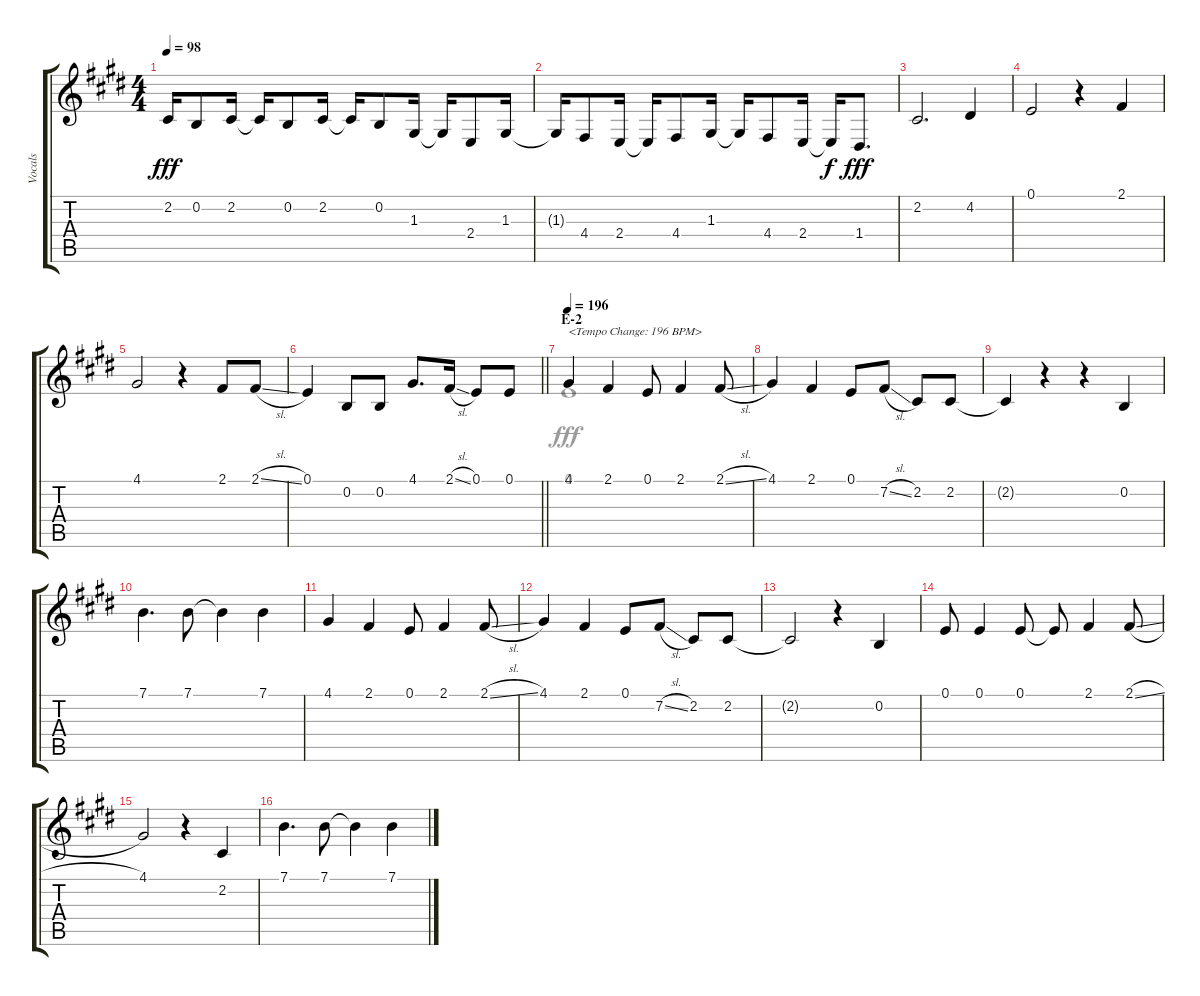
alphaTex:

\track ("Vocals" "Vocals") {instrument voiceoohs}
\staff {score tabs}
\tuning (E4 B3 G3 D3 A2 E2) {hide}
\voice
\ts (4 4)
\tempo 98
\clef g2
\ks e
2.2.16{dy fff} 0.2.8 2.2.16 2.2{t}.16 0.2.8 2.2.16 2.2{t}.16 0.2.8 1.3.16 1.3{t}.16 2.4.8 1.3.16 |
1.3{t}.16 4.4.8 2.4.16 2.4{t}.16 4.4.8 1.3.16 1.3{t}.16 4.4.8 2.4.16 2.4{t}.16{dy f} 1.4.8{d dy fff} |
2.2.2{d} 4.2.4 |
0.1.2 r.4 2.1.4 |
4.1.2 r.4 2.1.8 2.1{sl}.8 |
\barLineRight lightlight
0.1.4 0.2.8 0.2.8 4.1.8{d} 2.1{sl}.16 0.1.8 0.1.8 |
\section ("" "E-2")
\tempo 196
4.1.4{txt "<Tempo Change: 196 BPM>"} 2.1.4 0.1.8 2.1.4 2.1{sl}.8 |
4.1.4 2.1.4 0.1.8 7.2{sl}.8 2.2.8 2.2.8 |
2.2{t}.4 r.4 r.4 0.2.4 |
7.1.4{d} 7.1.8 7.1{t}.4 7.1.4 |
4.1.4 2.1.4 0.1.8 2.1.4 2.1{sl}.8 |
4.1.4 2.1.4 0.1.8 7.2{sl}.8 2.2.8 2.2.8 |
2.2{t}.2 r.4 0.2.4 |
0.1.8 0.1.4 0.1.8 0.1{t}.8 2.1.4 2.1{sl}.8 |
4.1.2 r.4 2.2.4 |
7.1.4{d} 7.1.8 7.1{t}.4 7.1.4
\voice
\clef g2
\ottava regular
\simile none
\ks e
|
|
|
|
|
\barLineRight lightlight
|
0.1.1 |
|
|
|
|
|
|
|
|
